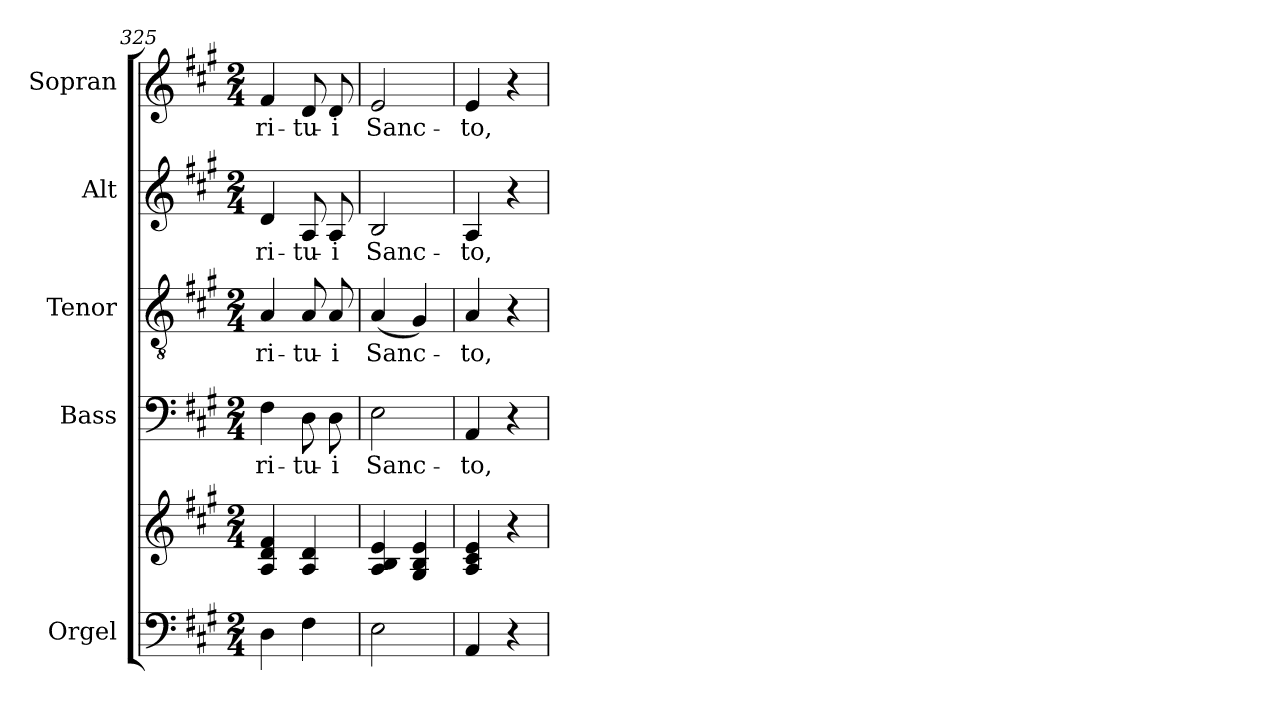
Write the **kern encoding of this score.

**kern	**kern	**kern	**text	**kern	**text	**kern	**text	**kern	**text
*part5	*part5	*part4	*part4	*part3	*part3	*part2	*part2	*part1	*part1
*staff6	*staff5	*staff4	*staff4	*staff3	*staff3	*staff2	*staff2	*staff1	*staff1
*I"Orgel	*	*I"Bass	*	*I"Tenor	*	*I"Alt	*	*I"Sopran	*
*I'Org.	*	*I'B.	*	*I'T.	*	*I'A.	*	*I'S.	*
*clefF4	*clefG2	*clefF4	*	*clefGv2	*	*clefG2	*	*clefG2	*
*k[f#c#g#]	*k[f#c#g#]	*k[f#c#g#]	*	*k[f#c#g#]	*	*k[f#c#g#]	*	*k[f#c#g#]	*
*A:	*A:	*A:	*	*A:	*	*A:	*	*A:	*
*M2/4	*M2/4	*M2/4	*	*M2/4	*	*M2/4	*	*M2/4	*
=325	=325	=325	=325	=325	=325	=325	=325	=325	=325
!	!	!	!LO:LY:b	!	!LO:LY:b	!	!LO:LY:b	!	!LO:LY:b
4D\	4A/ 4d/ 4f#/	4F#\	-ri-	4A/	-ri-	4d/	-ri-	4f#/	-ri-
!	!	!	!LO:LY:b	!	!LO:LY:b	!	!LO:LY:b	!	!LO:LY:b
4F#\	4A/ 4d/	8D\	-tu-	8A/	-tu-	8A/	-tu-	8d/	-tu-
!	!	!	!LO:LY:b	!	!LO:LY:b	!	!LO:LY:b	!	!LO:LY:b
.	.	8D\	-i	8A/	-i	8A/	-i	8d/	-i
=326	=326	=326	=326	=326	=326	=326	=326	=326	=326
!	!	!	!LO:LY:b	!	!LO:LY:b	!	!LO:LY:b	!	!LO:LY:b
2E\	4A/ 4B/ 4e/	2E\	Sanc-	(<4A/	Sanc-	2B/	Sanc-	2e/	Sanc-
.	4G#/ 4B/ 4e/	.	.	4G#/)	.	.	.	.	.
=327	=327	=327	=327	=327	=327	=327	=327	=327	=327
!	!	!	!LO:LY:b	!	!LO:LY:b	!	!LO:LY:b	!	!LO:LY:b
4AA/	4A/ 4c#/ 4e/	4AA/	-to,	4A/	-to,	4A/	-to,	4e/	-to,
4r	4r	4r	.	4r	.	4r	.	4r	.
=	=	=	=	=	=	=	=	=	=
*-	*-	*-	*-	*-	*-	*-	*-	*-	*-
